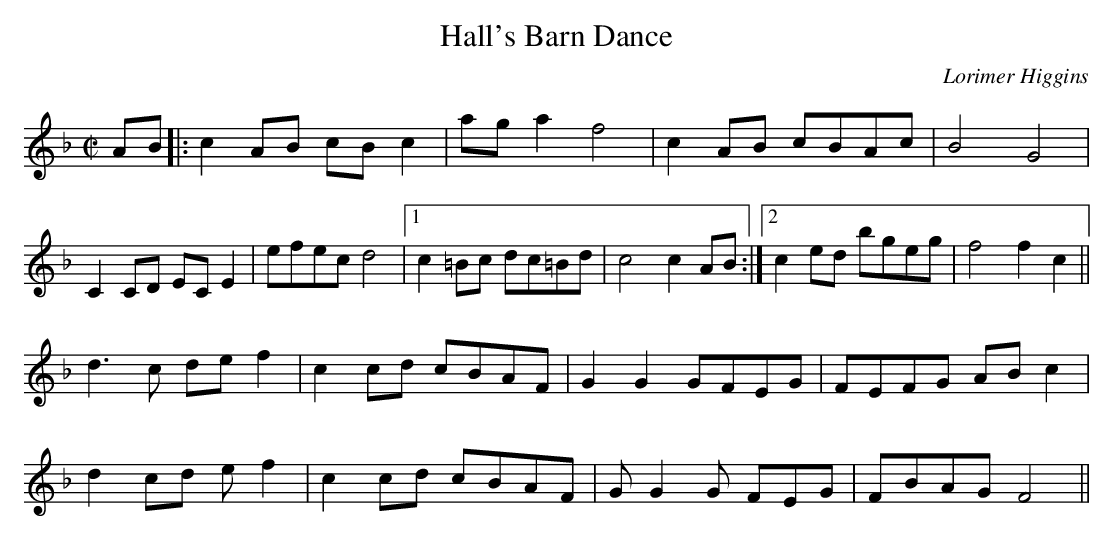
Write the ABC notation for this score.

X:1
T:Hall's Barn Dance
C:Lorimer Higgins
M:C|
L:1/8
K:F
AB|:c2AB cBc2|aga2 f4|c2AB cBAc|B4 G4|!
C2CD ECE2|efec d4|[1 c2=Bc dc=Bd|c4 c2AB:|[2 c2ed bgeg|f4 f2c2||!
d3c def2|c2cd cBAF|G2G2 GFEG|FEFG ABc2|!
d2cd ef2|c2cd cBAF|GG2G FEG|FBAG F4||
